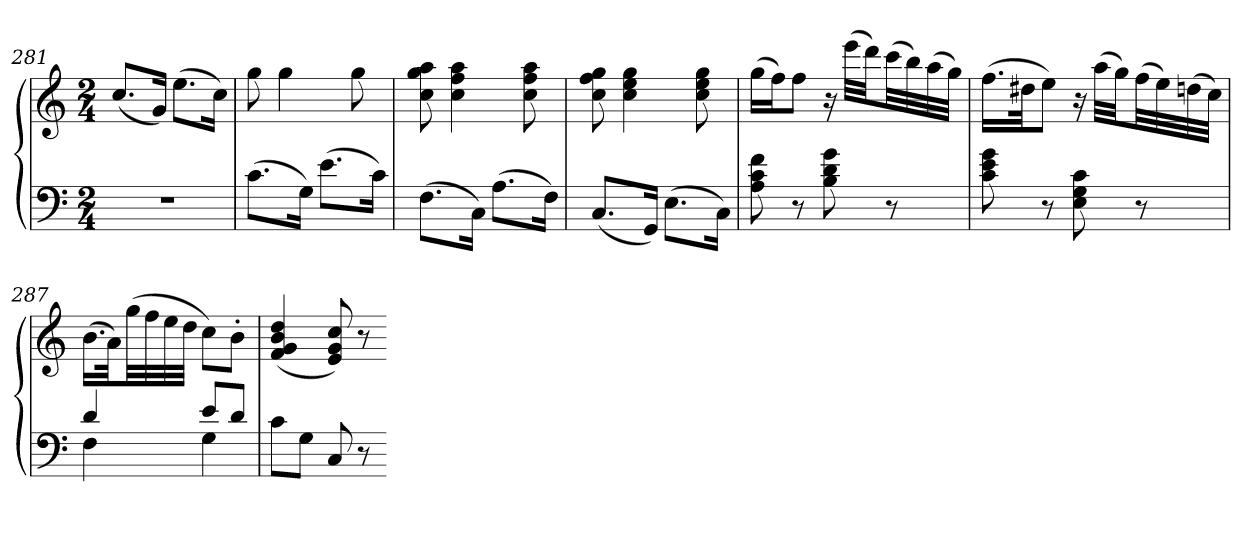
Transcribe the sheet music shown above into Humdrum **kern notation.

**kern	**kern
*part1	*part1
*staff2	*staff1
*clefF4	*clefG2
*k[]	*k[]
*C:	*C:
*M2/4	*M2/4
=281	=281
2r	(8.ccL
.	16gJk)
.	(8.eeL
.	16ccJk)
=282	=282
(8.cL	8gg
.	4gg
16GJk)	.
(8.eL	.
.	8gg
16cJk)	.
=283	=283
(8.FL	8cc 8gg 8aa
.	4cc 4ff 4aa
16CJk)	.
(8.AL	.
.	8cc 8ff 8aa
16FJk)	.
=284	=284
(8.CL	8cc 8ff 8gg
.	4cc 4ee 4gg
16GGJk)	.
(8.EL	.
.	8cc 8ee 8gg
16CJk)	.
=285	=285
8A 8c 8f	(16ggLL
.	16ffJ)
8r	8ffJ
8B 8d 8g	16r
.	(32eeeLLL
.	32dddJJ)
8r	(32cccLL
.	32bb)
.	(32aa
.	32ggJJJ)
=286	=286
8c 8e 8g	(16.ffLL
.	32dd#XJK
8r	8eeJ)
8E 8G 8c	16r
.	(32aaLLL
.	32ggJJ)
8r	(32ffLL
.	32ee)
.	(32ddn
.	32ccJJJ)
=287	=287
*^	*
4d	4F	(16.bLL
.	.	32aJJ)
.	.	(32ggLL
.	.	32ff
.	.	32ee
.	.	32ddJJJ
8eL	4G	8ccL)
8dJ	.	8b'J
*v	*v	*
=288	=288
8cL	(4f 4g 4b 4dd
8GJ	.
8C	8e 8g 8cc)
8r	8r
=-	=-
*-	*-
